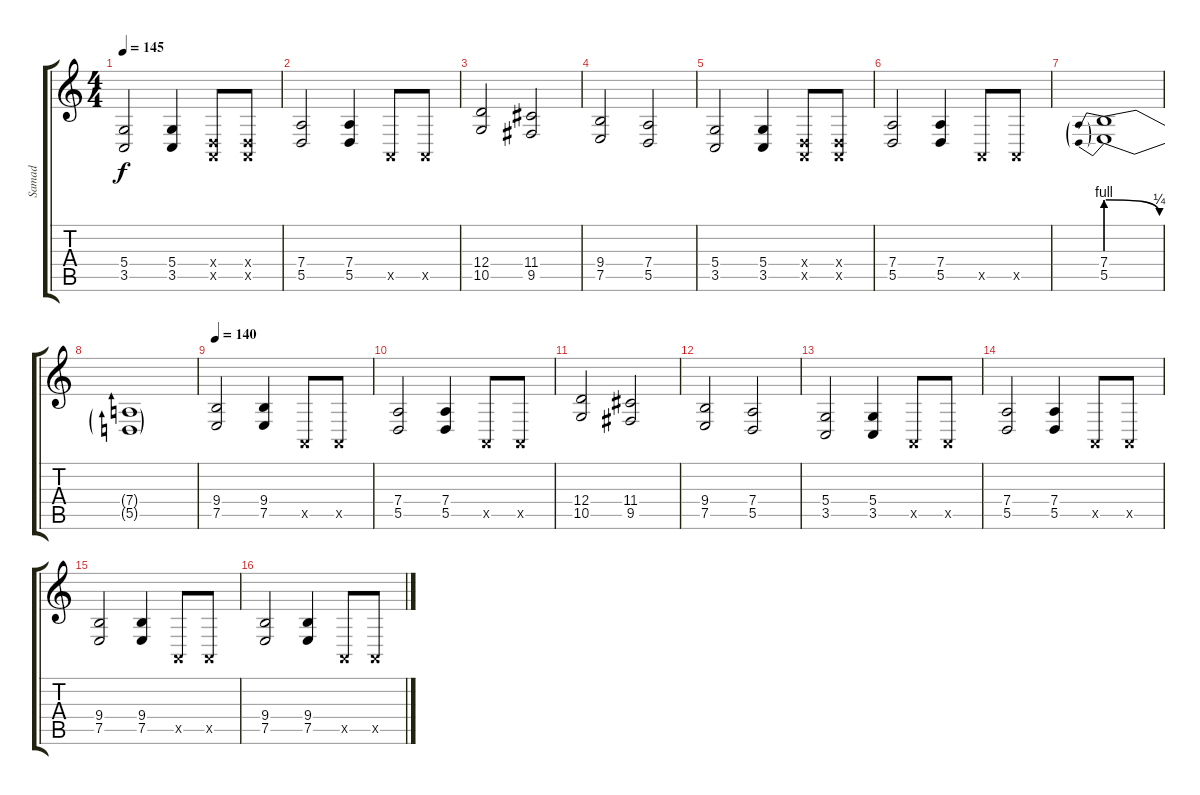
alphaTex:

\track ("Samad" "Samad") {instrument lead5charang}
\staff {score tabs}
\tuning (E4 B3 G3 D3 A2 E2) {hide}
\ts (4 4)
\tempo 145
\clef g2
\ks c
(5.4 3.5).2{dy f} (5.4 3.5).4 (0.4{x} 0.5{x}).8 (0.4{x} 0.5{x}).8 |
(7.4 5.5).2 (7.4 5.5).4 0.5{x}.8 0.5{x}.8 |
(12.4 10.5).2 (11.4 9.5).2 |
(9.4 7.5).2 (7.4 5.5).2 |
(5.4 3.5).2 (5.4 3.5).4 (0.4{x} 0.5{x}).8 (0.4{x} 0.5{x}).8 |
(7.4 5.5).2 (7.4 5.5).4 0.5{x}.8 0.5{x}.8 |
(7.4{be (prebendrelease 0 4 60 1)} 5.5{be (prebendrelease 0 4 60 1)}).1 |
(7.4{t} 5.5{t}).1 |
\tempo 140
(9.4 7.5).2 (9.4 7.5).4 0.5{x}.8 0.5{x}.8 |
(7.4 5.5).2 (7.4 5.5).4 0.5{x}.8 0.5{x}.8 |
(12.4 10.5).2 (11.4 9.5).2 |
(9.4 7.5).2 (7.4 5.5).2 |
(5.4 3.5).2 (5.4 3.5).4 0.5{x}.8 0.5{x}.8 |
(7.4 5.5).2 (7.4 5.5).4 0.5{x}.8 0.5{x}.8 |
(9.4 7.5).2 (9.4 7.5).4 0.5{x}.8 0.5{x}.8 |
(9.4 7.5).2 (9.4 7.5).4 0.5{x}.8 0.5{x}.8
